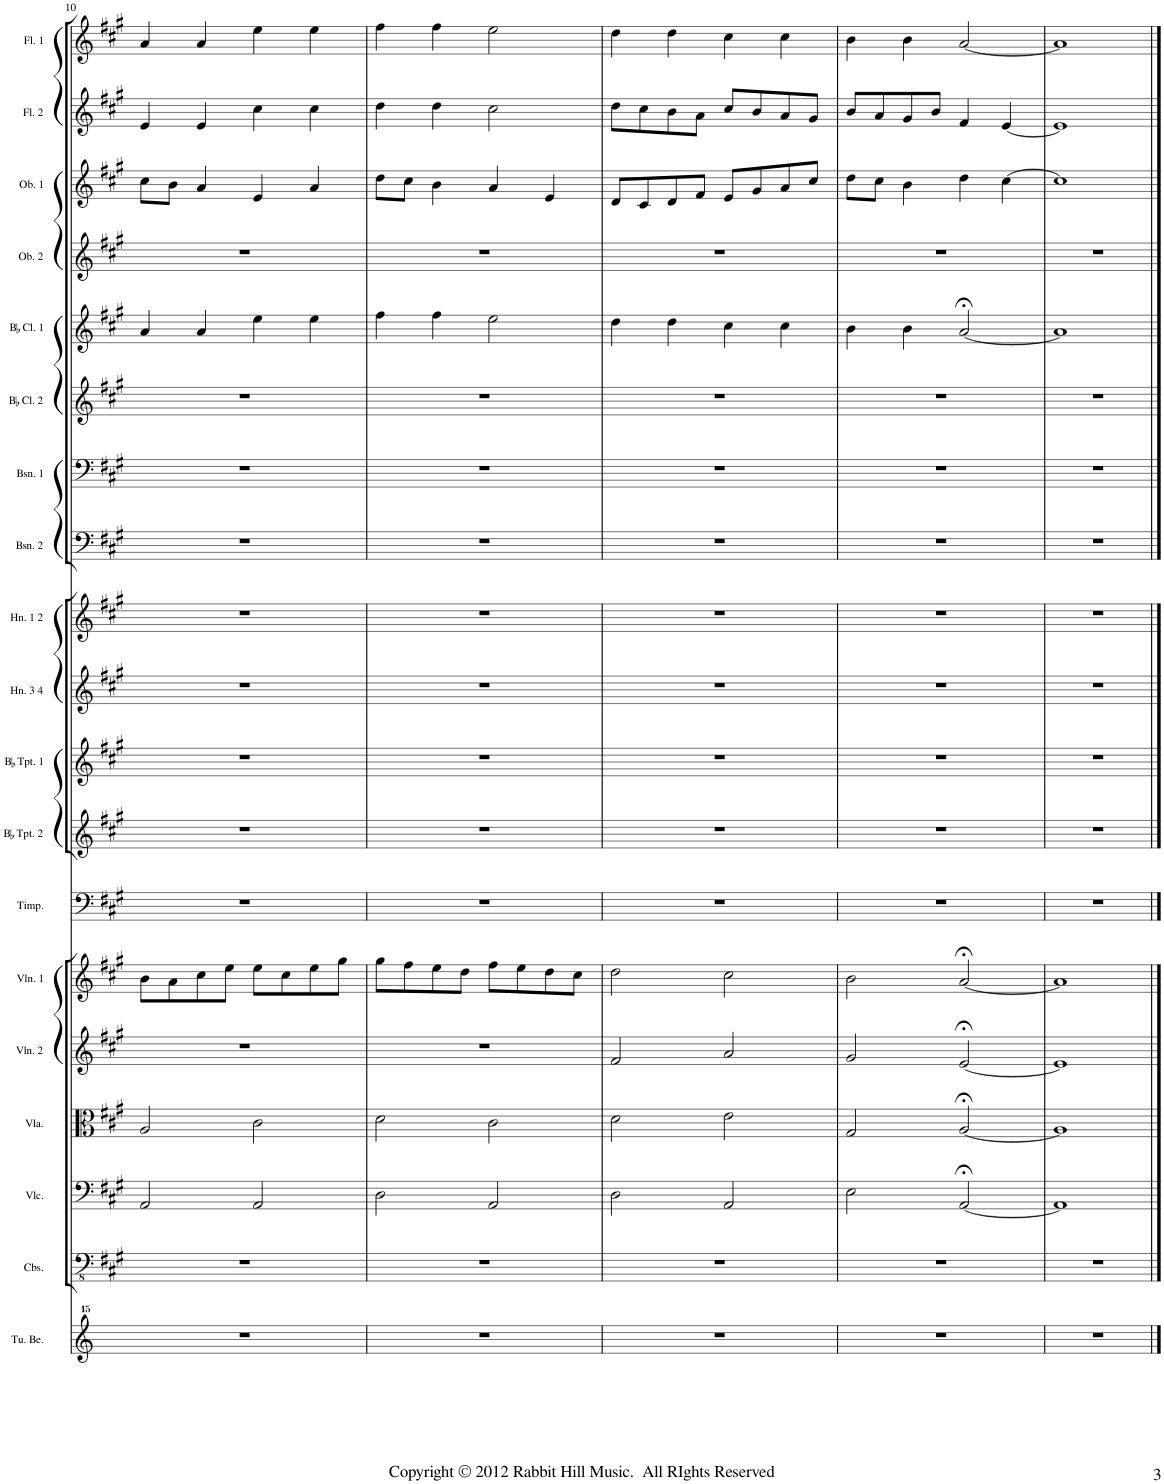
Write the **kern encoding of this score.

**kern	**kern	**kern	**kern	**kern	**kern	**kern	**kern	**kern	**kern	**kern	**kern	**kern	**kern	**kern	**kern	**kern	**kern	**kern
*part19	*part18	*part17	*part16	*part15	*part14	*part13	*part12	*part11	*part10	*part9	*part8	*part7	*part6	*part5	*part4	*part3	*part2	*part1
*staff19	*staff18	*staff17	*staff16	*staff15	*staff14	*staff13	*staff12	*staff11	*staff10	*staff9	*staff8	*staff7	*staff6	*staff5	*staff4	*staff3	*staff2	*staff1
*I"Tubular Bells	*I"Contrabass	*I"Violoncello	*I"Viola	*I"Violin 2	*I"Violin 1	*I"Timpani	*I"BaccidentalFlat Trumpet 2	*I"BaccidentalFlat Trumpet 1	*I"Horn 3 4	*I"Horn 1 2	*I"Bassoon 2	*I"Bassoon 1	*I"BaccidentalFlat Clarinet 2	*I"BaccidentalFlat Clarinet 1	*I"Oboe 2	*I"Oboe 1	*I"Flute 2	*I"Flute 1
*I'Tu. Be.	*I'Cbs.	*I'Vlc.	*I'Vla.	*I'Vln. 2	*I'Vln. 1	*I'Timp.	*I'BaccidentalFlat Tpt. 2	*I'BaccidentalFlat Tpt. 1	*I'Hn. 3 4	*I'Hn. 1 2	*I'Bsn. 2	*I'Bsn. 1	*I'BaccidentalFlat Cl. 2	*I'BaccidentalFlat Cl. 1	*I'Ob. 2	*I'Ob. 1	*I'Fl. 2	*I'Fl. 1
!!LO:PB:g=z
*clefG^^2	*clefFv4	*clefF4	*clefC3	*clefG2	*clefG2	*clefF4	*clefG2	*clefG2	*clefG2	*clefG2	*clefF4	*clefF4	*clefG2	*clefG2	*clefG2	*clefG2	*clefG2	*clefG2
*	*	*	*	*	*	*	*ITrd1c2	*ITrd1c2	*ITrd4c7	*ITrd4c7	*	*	*ITrd1c2	*ITrd1c2	*	*	*	*
*k[]	*k[f#c#g#]	*k[f#c#g#]	*k[f#c#g#]	*k[f#c#g#]	*k[f#c#g#]	*k[f#c#g#]	*k[f#c#g#]	*k[f#c#g#]	*k[f#c#g#]	*k[f#c#g#]	*k[f#c#g#]	*k[f#c#g#]	*k[f#c#g#]	*k[f#c#g#]	*k[f#c#g#]	*k[f#c#g#]	*k[f#c#g#]	*k[f#c#g#]
*M4/4	*M4/4	*M4/4	*M4/4	*M4/4	*M4/4	*M4/4	*M4/4	*M4/4	*M4/4	*M4/4	*M4/4	*M4/4	*M4/4	*M4/4	*M4/4	*M4/4	*M4/4	*M4/4
=10	=10	=10	=10	=10	=10	=10	=10	=10	=10	=10	=10	=10	=10	=10	=10	=10	=10	=10
1r	1r	2AA/	2A/	1r	8b\L	1r	1r	1r	1r	1r	1r	1r	1r	4a/	1r	8cc#\L	4e/	4a/
.	.	.	.	.	8a\	.	.	.	.	.	.	.	.	.	.	8b\J	.	.
.	.	.	.	.	8cc#\	.	.	.	.	.	.	.	.	4a/	.	4a/	4e/	4a/
.	.	.	.	.	8ee\J	.	.	.	.	.	.	.	.	.	.	.	.	.
.	.	2AA/	2c#\	.	8ee\L	.	.	.	.	.	.	.	.	4ee\	.	4e/	4cc#\	4ee\
.	.	.	.	.	8cc#\	.	.	.	.	.	.	.	.	.	.	.	.	.
.	.	.	.	.	8ee\	.	.	.	.	.	.	.	.	4ee\	.	4a/	4cc#\	4ee\
.	.	.	.	.	8gg#\J	.	.	.	.	.	.	.	.	.	.	.	.	.
=11	=11	=11	=11	=11	=11	=11	=11	=11	=11	=11	=11	=11	=11	=11	=11	=11	=11	=11
1r	1r	2D\	2d\	1r	8gg#\L	1r	1r	1r	1r	1r	1r	1r	1r	4ff#\	1r	8dd\L	4dd\	4ff#\
.	.	.	.	.	8ff#\	.	.	.	.	.	.	.	.	.	.	8cc#\J	.	.
.	.	.	.	.	8ee\	.	.	.	.	.	.	.	.	4ff#\	.	4b\	4dd\	4ff#\
.	.	.	.	.	8dd\J	.	.	.	.	.	.	.	.	.	.	.	.	.
.	.	2AA/	2c#\	.	8ff#\L	.	.	.	.	.	.	.	.	2ee\	.	4a/	2cc#\	2ee\
.	.	.	.	.	8ee\	.	.	.	.	.	.	.	.	.	.	.	.	.
.	.	.	.	.	8dd\	.	.	.	.	.	.	.	.	.	.	4e/	.	.
.	.	.	.	.	8cc#\J	.	.	.	.	.	.	.	.	.	.	.	.	.
=12	=12	=12	=12	=12	=12	=12	=12	=12	=12	=12	=12	=12	=12	=12	=12	=12	=12	=12
1r	1r	2D\	2d\	2f#/	2dd\	1r	1r	1r	1r	1r	1r	1r	1r	4dd\	1r	8d/L	8dd\L	4dd\
.	.	.	.	.	.	.	.	.	.	.	.	.	.	.	.	8c#/	8cc#\	.
.	.	.	.	.	.	.	.	.	.	.	.	.	.	4dd\	.	8d/	8b\	4dd\
.	.	.	.	.	.	.	.	.	.	.	.	.	.	.	.	8f#/J	8a\J	.
.	.	2AA/	2e\	2a/	2cc#\	.	.	.	.	.	.	.	.	4cc#\	.	8e/L	8cc#/L	4cc#\
.	.	.	.	.	.	.	.	.	.	.	.	.	.	.	.	8g#/	8b/	.
.	.	.	.	.	.	.	.	.	.	.	.	.	.	4cc#\	.	8a/	8a/	4cc#\
.	.	.	.	.	.	.	.	.	.	.	.	.	.	.	.	8cc#/J	8g#/J	.
=13	=13	=13	=13	=13	=13	=13	=13	=13	=13	=13	=13	=13	=13	=13	=13	=13	=13	=13
1r	1r	2E\	2G#/	2g#/	2b\	1r	1r	1r	1r	1r	1r	1r	1r	4b\	1r	8dd\L	8b/L	4b\
.	.	.	.	.	.	.	.	.	.	.	.	.	.	.	.	8cc#\J	8a/	.
.	.	.	.	.	.	.	.	.	.	.	.	.	.	4b\	.	4b\	8g#/	4b\
.	.	.	.	.	.	.	.	.	.	.	.	.	.	.	.	.	8b/J	.
.	.	[2AA;</	[2A;</	[2e;</	[2a;</	.	.	.	.	.	.	.	.	[2a;</	.	4dd\	4f#/	[2a/
.	.	.	.	.	.	.	.	.	.	.	.	.	.	.	.	[4cc#\	[4e/	.
=14	=14	=14	=14	=14	=14	=14	=14	=14	=14	=14	=14	=14	=14	=14	=14	=14	=14	=14
1r	1r	1AA]	1A]	1e]	1a]	1r	1r	1r	1r	1r	1r	1r	1r	1a]	1r	1cc#]	1e]	1a]
==	==	==	==	==	==	==	==	==	==	==	==	==	==	==	==	==	==	==
*-	*-	*-	*-	*-	*-	*-	*-	*-	*-	*-	*-	*-	*-	*-	*-	*-	*-	*-
